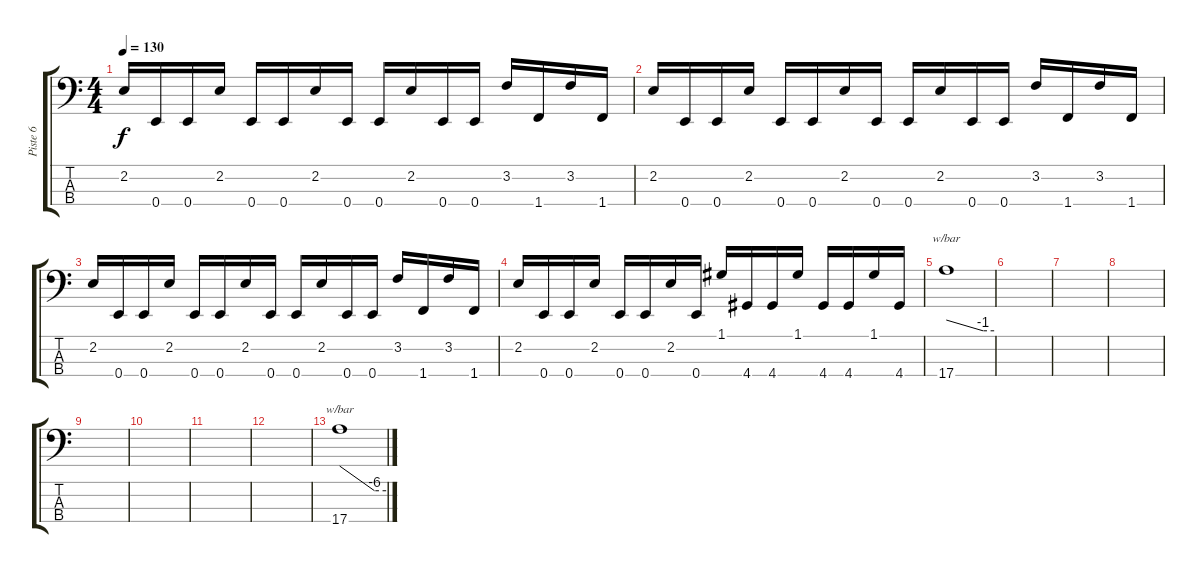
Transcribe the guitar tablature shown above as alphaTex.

\track ("Piste 6" "Piste 6") {instrument electricbassfinger}
\staff {score tabs}
\tuning (G2 D2 A1 E1) {hide}
\ts (4 4)
\tempo 130
\clef f4
\ks c
2.2.16{dy f} 0.4.16 0.4.16 2.2.16 0.4.16 0.4.16 2.2.16 0.4.16 0.4.16 2.2.16 0.4.16 0.4.16 3.2.16 1.4.16 3.2.16 1.4.16 |
2.2.16 0.4.16 0.4.16 2.2.16 0.4.16 0.4.16 2.2.16 0.4.16 0.4.16 2.2.16 0.4.16 0.4.16 3.2.16 1.4.16 3.2.16 1.4.16 |
2.2.16 0.4.16 0.4.16 2.2.16 0.4.16 0.4.16 2.2.16 0.4.16 0.4.16 2.2.16 0.4.16 0.4.16 3.2.16 1.4.16 3.2.16 1.4.16 |
2.2.16 0.4.16 0.4.16 2.2.16 0.4.16 0.4.16 2.2.16 0.4.16 1.1.16 4.4.16 4.4.16 1.1.16 4.4.16 4.4.16 1.1.16 4.4.16 |
17.4.1{tbe (custom default 0 0 46 -4 60 -4)} |
|
|
|
|
|
|
|
17.4.1{tbe (custom default 0 0 45 -24 60 -24)}
